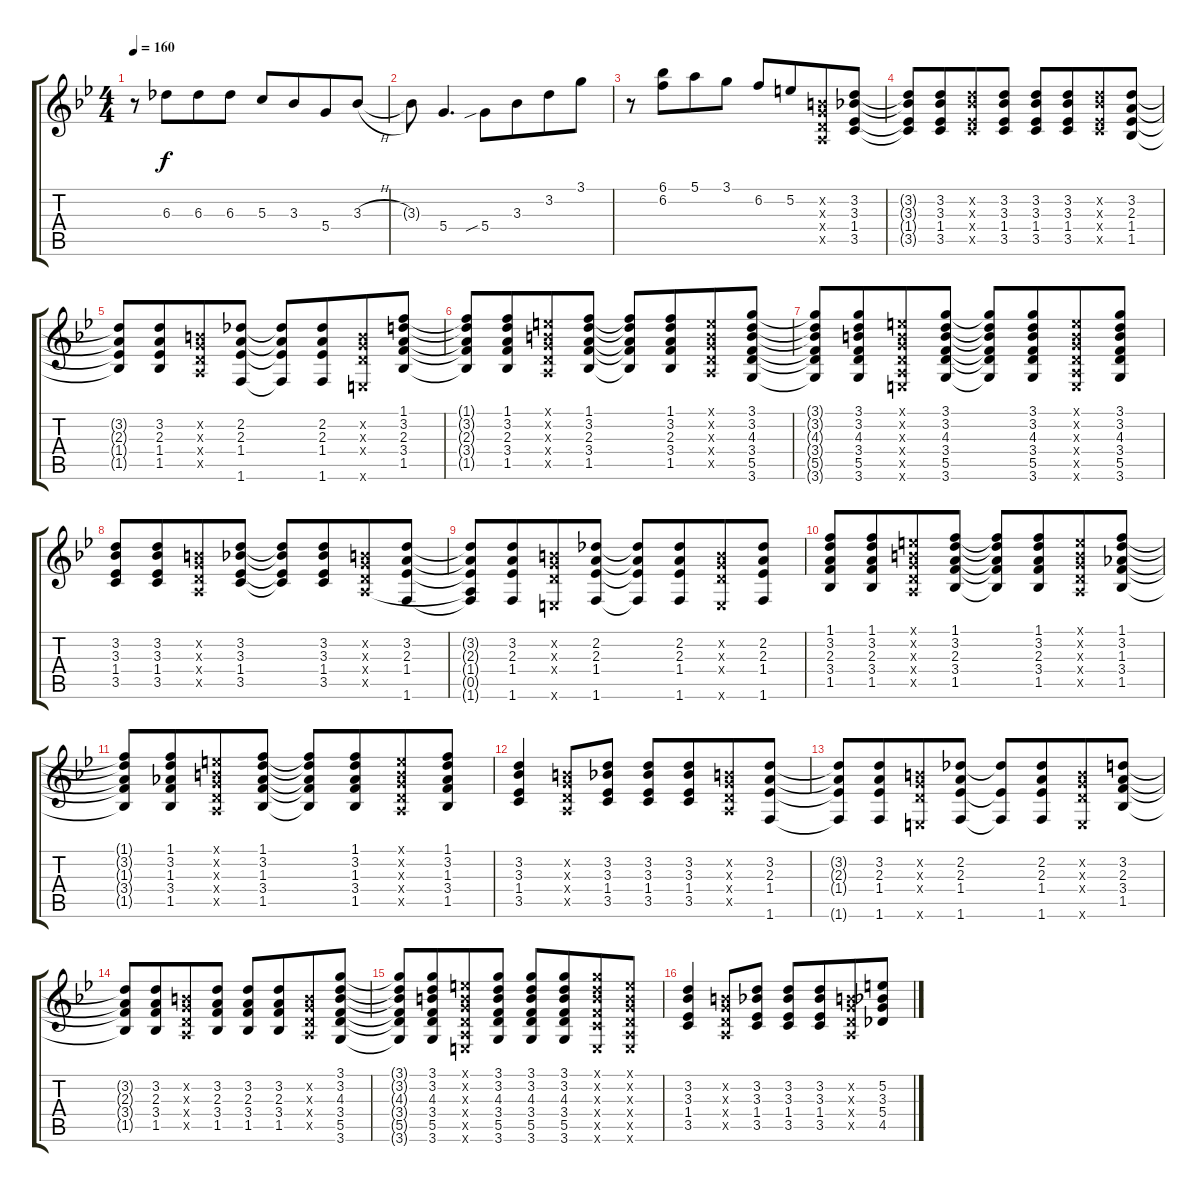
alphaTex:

\track "" {instrument acousticguitarsteel}
\staff {score tabs}
\tuning (E4 B3 G3 D3 A2 E2) {hide}
\ts (4 4)
\tempo 160
\clef g2
\ks gminor
r.8{dy f} 6.3.8{beam merge} 6.3.8 6.3.8 5.3.8 3.3.8{beam merge} 5.4.8 3.3{h}.8 |
3.3{t}.8 5.4.4{d} 5.4{sib}.8 3.3.8{beam merge} 3.2.8 3.1.8 |
r.8 (6.1 6.2).8{beam merge} 5.1.8 3.1.8 6.2.8 5.2.8{beam merge} (0.2{x} 0.3{x} 0.4{x} 0.5{x}).8 (3.2 3.3 1.4 3.5).8 |
(3.2{t} 3.3{t} 1.4{t} 3.5{t}).8 (3.2 3.3 1.4 3.5).8{beam merge} (3.2{x} 3.3{x} 1.4{x} 3.5{x}).8 (3.2 3.3 1.4 3.5).8 (3.2 3.3 1.4 3.5).8 (3.2 3.3 1.4 3.5).8{beam merge} (3.2{x} 3.3{x} 1.4{x} 3.5{x}).8 (3.2 2.3 1.4 1.5).8 |
(3.2{t} 2.3{t} 1.4{t} 1.5{t}).8 (3.2 2.3 1.4 1.5).8{beam merge} (0.2{x} 0.3{x} 0.4{x} 0.5{x}).8 (2.2 2.3 1.4 1.6).8 (2.2{t} 2.3{t} 1.4{t} 1.6{t}).8 (2.2 2.3 1.4 1.6).8{beam merge} (0.2{x} 0.3{x} 0.4{x} 0.6{x}).8 (1.1 3.2 2.3 3.4 1.5).8 |
(1.1{t} 3.2{t} 2.3{t} 3.4{t} 1.5{t}).8 (1.1 3.2 2.3 3.4 1.5).8{beam merge} (0.1{x} 0.2{x} 0.3{x} 0.4{x} 0.5{x}).8 (1.1 3.2 2.3 3.4 1.5).8 (1.1{t} 3.2{t} 2.3{t} 3.4{t} 1.5{t}).8 (1.1 3.2 2.3 3.4 1.5).8{beam merge} (0.1{x} 0.2{x} 0.3{x} 0.4{x} 0.5{x}).8 (3.1 3.2 4.3 3.4 5.5 3.6).8 |
(3.1{t} 3.2{t} 4.3{t} 3.4{t} 5.5{t} 3.6{t}).8 (3.1 3.2 4.3 3.4 5.5 3.6).8{beam merge} (0.1{x} 0.2{x} 0.3{x} 0.4{x} 0.5{x} 0.6{x}).8 (3.1 3.2 4.3 3.4 5.5 3.6).8 (3.1{t} 3.2{t} 4.3{t} 3.4{t} 5.5{t} 3.6{t}).8 (3.1 3.2 4.3 3.4 5.5 3.6).8{beam merge} (0.1{x} 0.2{x} 0.3{x} 0.4{x} 0.5{x} 0.6{x}).8 (3.1 3.2 4.3 3.4 5.5 3.6).8 |
(3.2 3.3 1.4 3.5).8 (3.2 3.3 1.4 3.5).8{beam merge} (0.2{x} 0.3{x} 0.4{x} 0.5{x}).8 (3.2 3.3 1.4 3.5).8 (3.2{t} 3.3{t} 1.4{t} 3.5{t}).8 (3.2 3.3 1.4 3.5).8{beam merge} (0.2{x} 0.3{x} 0.4{x} 0.5{x}).8 (3.2 2.3 1.4 1.6).8 |
(3.2{t} 2.3{t} 1.4{t} 0.5{t} 1.6{t}).8 (3.2 2.3 1.4 1.6).8{beam merge} (0.2{x} 0.3{x} 0.4{x} 0.6{x}).8 (2.2 2.3 1.4 1.6).8 (2.2{t} 2.3{t} 1.4{t} 1.6{t}).8 (2.2 2.3 1.4 1.6).8{beam merge} (0.2{x} 0.3{x} 0.4{x} 0.6{x}).8 (2.2 2.3 1.4 1.6).8 |
(1.1 3.2 2.3 3.4 1.5).8 (1.1 3.2 2.3 3.4 1.5).8{beam merge} (0.1{x} 0.2{x} 0.3{x} 0.4{x} 0.5{x}).8 (1.1 3.2 2.3 3.4 1.5).8 (1.1{t} 3.2{t} 2.3{t} 3.4{t} 1.5{t}).8 (1.1 3.2 2.3 3.4 1.5).8{beam merge} (0.1{x} 0.2{x} 0.3{x} 0.4{x} 0.5{x}).8 (1.1 3.2 1.3 3.4 1.5).8 |
(1.1{t} 3.2{t} 1.3{t} 3.4{t} 1.5{t}).8 (1.1 3.2 1.3 3.4 1.5).8{beam merge} (0.1{x} 0.2{x} 0.3{x} 0.4{x} 0.5{x}).8 (1.1 3.2 1.3 3.4 1.5).8 (1.1{t} 3.2{t} 1.3{t} 3.4{t} 1.5{t}).8 (1.1 3.2 1.3 3.4 1.5).8{beam merge} (0.1{x} 0.2{x} 0.3{x} 0.4{x} 0.5{x}).8 (1.1 3.2 1.3 3.4 1.5).8 |
(3.2 3.3 1.4 3.5).4 (0.2{x} 0.3{x} 0.4{x} 0.5{x}).8 (3.2 3.3 1.4 3.5).8 (3.2 3.3 1.4 3.5).8 (3.2 3.3 1.4 3.5).8{beam merge} (0.2{x} 0.3{x} 0.4{x} 0.5{x}).8 (3.2 2.3 1.4 1.6).8 |
(3.2{t} 2.3{t} 1.4{t} 1.6{t}).8 (3.2 2.3 1.4 1.6).8{beam merge} (0.2{x} 0.3{x} 0.4{x} 0.6{x}).8 (2.2 2.3 1.4 1.6).8 (2.2{t} 1.4{t} 1.6{t}).8 (2.2 2.3 1.4 1.6).8{beam merge} (0.2{x} 0.3{x} 0.4{x} 0.6{x}).8 (3.2 2.3 3.4 1.5).8 |
(3.2{t} 2.3{t} 3.4{t} 1.5{t}).8 (3.2 2.3 3.4 1.5).8{beam merge} (0.2{x} 0.3{x} 0.4{x} 0.5{x}).8 (3.2 2.3 3.4 1.5).8{beam split} (3.2 2.3 3.4 1.5).8 (3.2 2.3 3.4 1.5).8{beam merge} (0.2{x} 0.3{x} 0.4{x} 0.5{x}).8 (3.1 3.2 4.3 3.4 5.5 3.6).8 |
(3.1{t} 3.2{t} 4.3{t} 3.4{t} 5.5{t} 3.6{t}).8 (3.1 3.2 4.3 3.4 5.5 3.6).8{beam merge} (0.1{x} 0.2{x} 0.3{x} 0.4{x} 0.5{x} 0.6{x}).8 (3.1 3.2 4.3 3.4 5.5 3.6).8 (3.1 3.2 4.3 3.4 5.5 3.6).8 (3.1 3.2 4.3 3.4 5.5 3.6).8{beam merge} (3.1{x} 3.2{x} 4.3{x} 3.4{x} 3.5{x} 0.6{x}).8 (0.1{x} 0.2{x} 0.3{x} 0.4{x} 0.5{x} 0.6{x}).8 |
(3.2 3.3 1.4 3.5).4 (0.2{x} 0.3{x} 0.4{x} 0.5{x}).8 (3.2 3.3 1.4 3.5).8 (3.2 3.3 1.4 3.5).8 (3.2 3.3 1.4 3.5).8{beam merge} (0.2{x} 0.3{x} 0.4{x} 0.5{x}).8 (5.2 3.3 5.4 4.5).8
